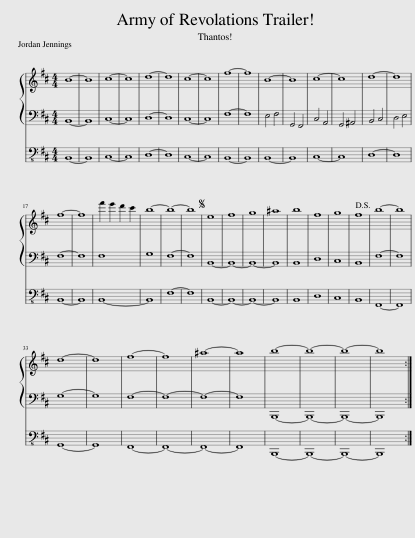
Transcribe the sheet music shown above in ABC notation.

X:1
%%score { 1 | 2 | 3 }
L:1/8
M:4/4
I:linebreak $
K:D
V:1 treble
V:2 bass
V:3 bass-8
V:1
 B8- | B8 | c8- | c8 | d8- | %5
 d8 | c8- | c8 | f8- | f8 | %10
 B8- | B8 | c8- | c8 | d8- | %15
 d8 |$ f8- | f8 | f'2 e'2 d'2 c'2 | b8- | %20
 b8- | b8 |S e8 | f8 | g8 | %25
 ^a8 | b8 | f8 | g8 | f8!D.S.! | %30
 b8- | b8 |$ d8- | d8 | f8- | %35
 f8 | ^a8- | a8 | b8- | b8- | %40
 b8- | b8 :| %42
V:2
 B,,8- | B,,8 | C,8- | C,8 | D,8- | %5
 D,8 | C,8- | C,8 | F,8- | F,8 | %10
 E,4 F,4 | G,,4 F,,4 | C,4 A,,4 | G,,4 ^A,,4 | B,,4 C,4 | %15
 D,4 E,4 |$ F,8- | F,8 | F,8 | G,8 | %20
 F,8- | F,8 | B,,8- | B,,8- | B,,8- | %25
 B,,8 | B,,8 | D,8 | C,8 | B,,8 | %30
 F,8- | F,8 |$ G,8- | G,8 | F,8- | %35
 F,8- | F,8- | F,8 | B,,,8- | B,,,8- | %40
 B,,,8- | B,,,8 :| %42
V:3
 B,,8- | B,,8 | C,8- | C,8 | D,8- | %5
 D,8 | C,8- | C,8 | B,,8- | B,,8 | %10
 B,,8- | B,,8 | C,8- | C,8 | D,8- | %15
 D,8 |$ B,,8- | B,,8 | B,,8- | B,,8 | %20
 F,8- | F,8 | B,,8- | B,,8- | B,,8- | %25
 B,,8 | B,,8 | D,8 | C,8 | B,,8 | %30
 F,,8- | F,,8 |$ G,,8- | G,,8 | F,,8- | %35
 F,,8- | F,,8- | F,,8 | B,,,8- | B,,,8- | %40
 B,,,8- | B,,,8 :| %42
